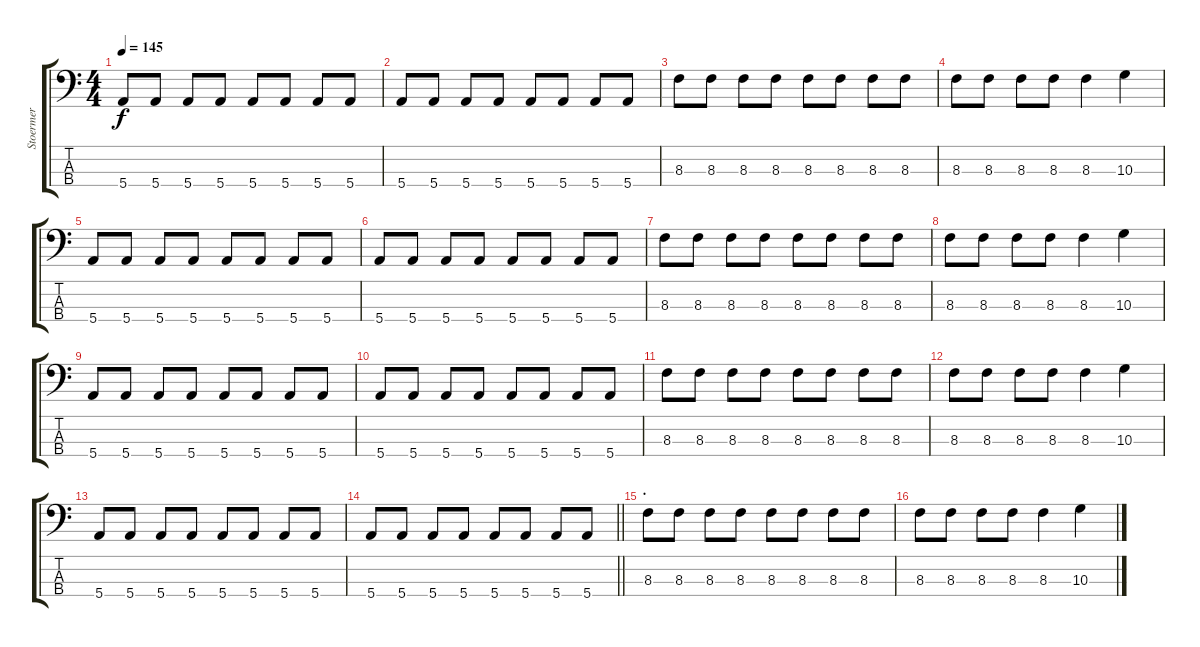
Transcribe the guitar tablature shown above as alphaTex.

\track ("Stoermer" "Stoermer") {instrument electricbassfinger}
\staff {score tabs}
\tuning (G2 D2 A1 E1) {hide}
\ts (4 4)
\tempo 145
\clef f4
\ks c
5.4.8{dy f} 5.4.8 5.4.8 5.4.8 5.4.8 5.4.8 5.4.8 5.4.8 |
5.4.8 5.4.8 5.4.8 5.4.8 5.4.8 5.4.8 5.4.8 5.4.8 |
8.3.8 8.3.8 8.3.8 8.3.8 8.3.8 8.3.8 8.3.8 8.3.8 |
8.3.8 8.3.8 8.3.8 8.3.8 8.3.4 10.3.4 |
5.4.8 5.4.8 5.4.8 5.4.8 5.4.8 5.4.8 5.4.8 5.4.8 |
5.4.8 5.4.8 5.4.8 5.4.8 5.4.8 5.4.8 5.4.8 5.4.8 |
8.3.8 8.3.8 8.3.8 8.3.8 8.3.8 8.3.8 8.3.8 8.3.8 |
8.3.8 8.3.8 8.3.8 8.3.8 8.3.4 10.3.4 |
5.4.8 5.4.8 5.4.8 5.4.8 5.4.8 5.4.8 5.4.8 5.4.8 |
5.4.8 5.4.8 5.4.8 5.4.8 5.4.8 5.4.8 5.4.8 5.4.8 |
8.3.8 8.3.8 8.3.8 8.3.8 8.3.8 8.3.8 8.3.8 8.3.8 |
8.3.8 8.3.8 8.3.8 8.3.8 8.3.4 10.3.4 |
5.4.8 5.4.8 5.4.8 5.4.8 5.4.8 5.4.8 5.4.8 5.4.8 |
\barLineRight lightlight
5.4.8 5.4.8 5.4.8 5.4.8 5.4.8 5.4.8 5.4.8 5.4.8 |
\section ("" ".")
8.3.8 8.3.8 8.3.8 8.3.8 8.3.8 8.3.8 8.3.8 8.3.8 |
8.3.8 8.3.8 8.3.8 8.3.8 8.3.4 10.3.4
